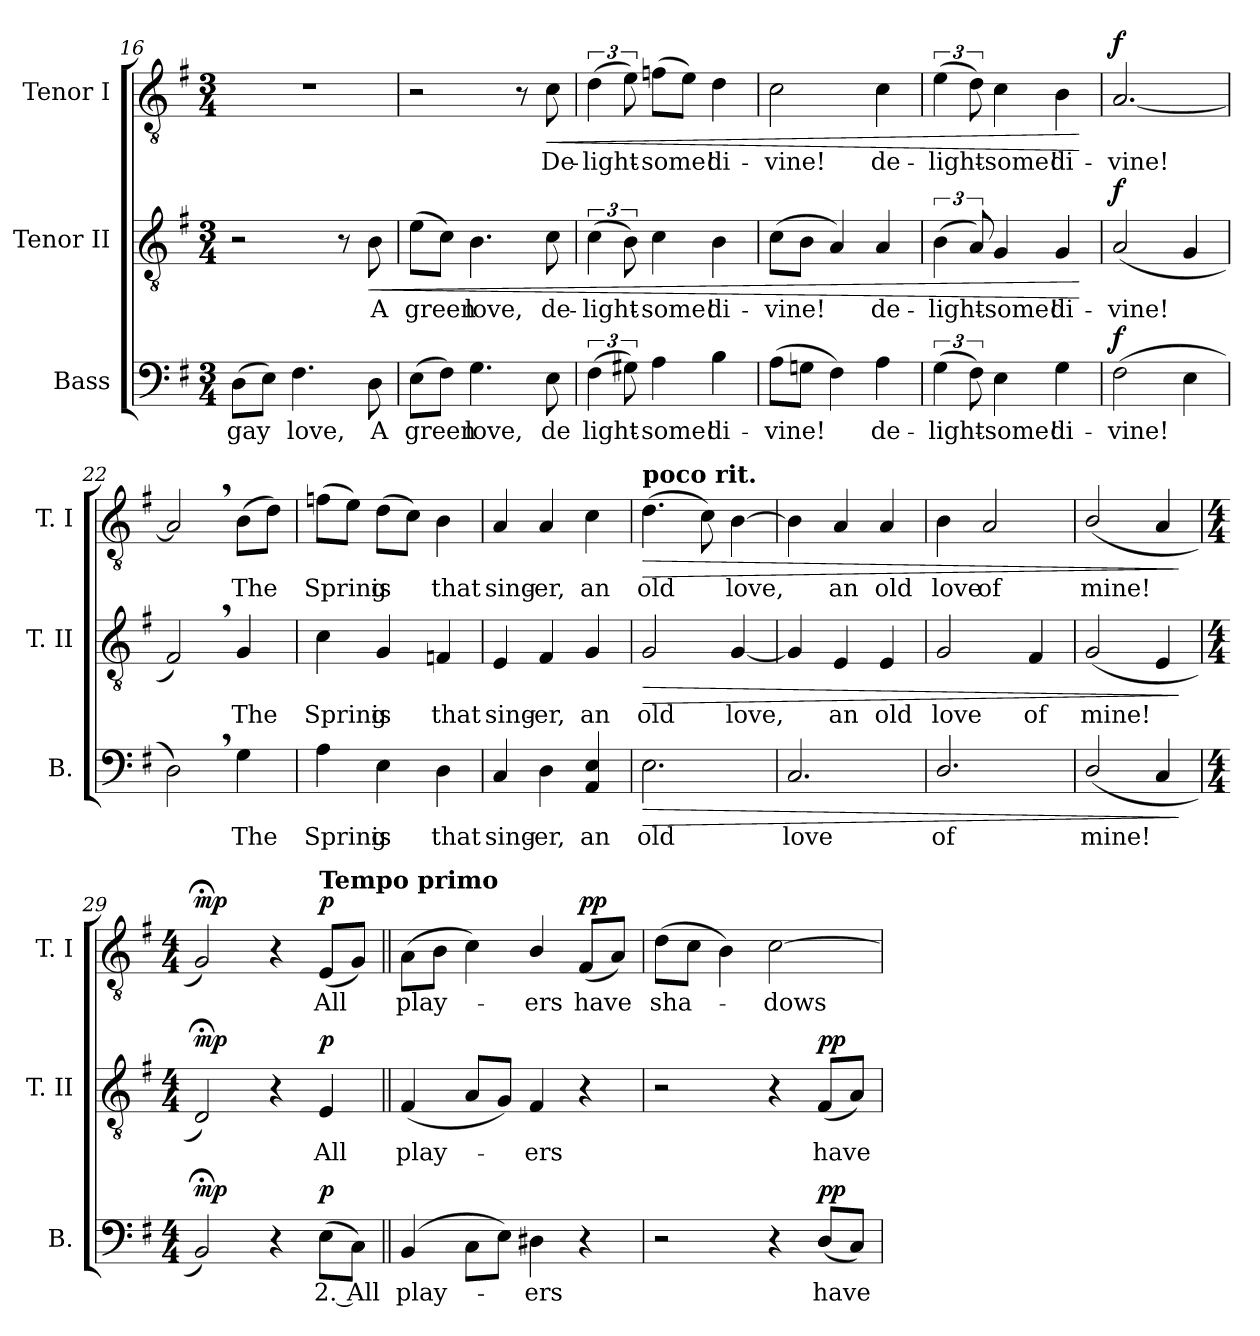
**kern	**text	**dynam	**kern	**text	**dynam	**kern	**text	**dynam
*part3	*part3	*part3	*part2	*part2	*part2	*part1	*part1	*part1
*staff3	*staff3	*staff3	*staff2	*staff2	*staff2	*staff1	*staff1	*staff1
*I"Bass	*	*	*I"Tenor II	*	*	*I"Tenor I	*	*
*I'B.	*	*	*I'T. II	*	*	*I'T. I	*	*
*clefF4	*	*	*clefGv2	*	*	*clefGv2	*	*
*k[f#]	*	*	*k[f#]	*	*	*k[f#]	*	*
*M3/4	*	*	*M3/4	*	*	*M3/4	*	*
=16	=16	=16	=16	=16	=16	=16	=16	=16
!	!LO:LY:b	!	!	!	!	!	!	!
(>8D\L	gay	.	2r	.	.	2.r	.	.
8E\J)	.	.	.	.	.	.	.	.
!	!LO:LY:b	!	!	!	!	!	!	!
4.F#\	love,	.	.	.	.	.	.	.
.	.	.	8r	.	.	.	.	.
!	!LO:LY:b	!	!	!LO:LY:b	!LO:HP:b	!	!	!
8D\	A	.	8B\	A	<	.	.	.
=17	=17	=17	=17	=17	=17	=17	=17	=17
!	!LO:LY:b	!	!	!LO:LY:b	!	!	!	!
(>8E\L	green	.	(>8e\L	green	.	2r	.	.
8F#\J)	.	.	8c\J)	.	.	.	.	.
!	!LO:LY:b	!	!	!LO:LY:b	!	!	!	!
4.G\	love,	.	4.B\	love,	.	.	.	.
.	.	.	.	.	.	8r	.	.
!	!LO:LY:b	!	!	!LO:LY:b	!	!	!LO:LY:b	!LO:HP:b
8E\	de	.	8c\	de-	.	8c\	De-	<
=18	=18	=18	=18	=18	=18	=18	=18	=18
!	!LO:LY:b	!	!	!LO:LY:b	!	!	!LO:LY:b	!
(>6F#\	light-	.	(>6c\	light-	.	(>6d\	-light-	.
12G#X\)	.	.	12B\)	.	.	12e\)	.	.
!	!LO:LY:b	!	!	!LO:LY:b	!	!	!LO:LY:b	!
4A\	-some!	.	4c\	-some!	.	(>8fn\L	-some!	.
.	.	.	.	.	.	8e\J)	.	.
!	!LO:LY:b	!	!	!LO:LY:b	!	!	!LO:LY:b	!
4B\	di-	.	4B\	di-	.	4d\	di-	.
=19	=19	=19	=19	=19	=19	=19	=19	=19
!	!LO:LY:b	!	!	!LO:LY:b	!	!	!LO:LY:b	!
(>8A\L	-vine!	.	(>8c\L	-vine!	.	2c\	-vine!	.
8Gni\J	.	.	8B\J	.	.	.	.	.
4F#i\)	.	.	4A/)	.	.	.	.	.
!	!LO:LY:b	!	!	!LO:LY:b	!	!	!LO:LY:b	!
4A\	de-	.	4A/	de-	.	4c\	de-	.
=20	=20	=20	=20	=20	=20	=20	=20	=20
!	!LO:LY:b	!	!	!LO:LY:b	!	!	!LO:LY:b	!
(>6G\	-light-	.	(>6B\	-light-	.	(>6e\	-light-	.
12F#\)	.	.	12A/)	.	.	12d\)	.	.
!	!LO:LY:b	!	!	!LO:LY:b	!	!	!LO:LY:b	!
4E\	-some!	.	4G/	-some!	.	4c\	-some!	.
!	!LO:LY:b	!	!	!LO:LY:b	!	!	!LO:LY:b	!
4G\	di-	.	4G/	di-	.	4B\	di-	.
.	.	.	.	.	[	.	.	[
=21	=21	=21	=21	=21	=21	=21	=21	=21
!	!LO:LY:b	!LO:DY:b	!	!LO:LY:b	!LO:DY:b	!	!LO:LY:b	!LO:DY:b
(>2F#\	-vine!	f	(<2A/	-vine!	f	[2.A/	-vine!	f
4E\	.	.	4G/	.	.	.	.	.
=22	=22	=22	=22	=22	=22	=22	=22	=22
2D,\)	.	.	2F#,/)	.	.	2A,/]	.	.
!	!LO:LY:b	!	!	!LO:LY:b	!	!	!LO:LY:b	!
4G\	The	.	4G/	The	.	(>8B\L	The	.
.	.	.	.	.	.	8d\J)	.	.
=23	=23	=23	=23	=23	=23	=23	=23	=23
!	!LO:LY:b	!	!	!LO:LY:b	!	!	!LO:LY:b	!
4A\	Spring	.	4c\	Spring	.	(>8fn\L	Spring	.
.	.	.	.	.	.	8e\J)	.	.
!	!LO:LY:b	!	!	!LO:LY:b	!	!	!LO:LY:b	!
4E\	is	.	4G/	is	.	(>8d\L	is	.
.	.	.	.	.	.	8c\J)	.	.
!	!LO:LY:b	!	!	!LO:LY:b	!	!	!LO:LY:b	!
4D\	that	.	4Fn/	that	.	4B\	that	.
!!LO:PB:g=z
=24	=24	=24	=24	=24	=24	=24	=24	=24
!	!LO:LY:b	!	!	!LO:LY:b	!	!	!LO:LY:b	!
4C/	sing-	.	4E/	sing-	.	4A/	sing-	.
!	!LO:LY:b	!	!	!LO:LY:b	!	!	!LO:LY:b	!
4D\	-er,	.	4F#/	-er,	.	4A/	-er,	.
!	!LO:LY:b	!	!	!LO:LY:b	!	!	!LO:LY:b	!
4AA/ 4E/	an	.	4G/	an	.	4c\	an	.
=25	=25	=25	=25	=25	=25	=25	=25	=25
*	*	*	*	*	*	*MM102	*	*
!	!	!	!	!	!	!LO:TX:B:t=poco rit.	!	!
!	!LO:LY:b	!LO:HP:b	!	!LO:LY:b	!LO:HP:b	!	!LO:LY:b	!LO:HP:b
2.E\	old	>	2G/	old	>	(>4.d\	old	>
.	.	.	.	.	.	8c\)	.	.
!	!	!	!	!LO:LY:b	!	!	!LO:LY:b	!
.	.	.	[4G/	love,	.	[4B\	love,	.
=26	=26	=26	=26	=26	=26	=26	=26	=26
*	*	*	*	*	*	*MM99	*	*
!	!LO:LY:b	!	!	!	!	!	!	!
2.C/	love	.	4G/]	.	.	4B\]	.	.
!	!	!	!	!LO:LY:b	!	!	!LO:LY:b	!
.	.	.	4E/	an	.	4A/	an	.
!	!	!	!	!LO:LY:b	!	!	!LO:LY:b	!
.	.	.	4E/	old	.	4A/	old	.
=27	=27	=27	=27	=27	=27	=27	=27	=27
*	*	*	*	*	*	*MM96	*	*
!	!LO:LY:b	!	!	!LO:LY:b	!	!	!LO:LY:b	!
2.D/	of	.	2G/	love	.	4B\	love	.
!	!	!	!	!	!	!	!LO:LY:b	!
.	.	.	.	.	.	2A/	of	.
!	!	!	!	!LO:LY:b	!	!	!	!
.	.	.	4F#/	of	.	.	.	.
=28	=28	=28	=28	=28	=28	=28	=28	=28
*	*	*	*	*	*	*MM93	*	*
!	!LO:LY:b	!	!	!LO:LY:b	!	!	!LO:LY:b	!
(<2D/	mine!	.	(<2G/	mine!	.	(<2B/	mine!	.
4C/	.	.	4E/	.	.	4A/	.	.
.	.	]	.	.	]	.	.	]
=29	=29	=29	=29	=29	=29	=29	=29	=29
*M4/4	*	*	*M4/4	*	*	*M4/4	*	*
!	!	!LO:DY:b	!	!	!LO:DY:b	!	!	!LO:DY:b
2BB;</)	.	mp	2D;</)	.	mp	2G;</)	.	mp
4r	.	.	4r	.	.	4r	.	.
*	*	*	*	*	*	*MM75	*	*
!	!	!	!	!	!	!LO:TX:a:B:t=Tempo primo	!	!
!	!LO:LY:b	!LO:DY:b	!	!LO:LY:b	!LO:DY:b	!	!LO:LY:b	!LO:DY:b
(>8E\L	2. All	p	4E/	All	p	(<8E/L	All	p
8C\J)	.	.	.	.	.	8G/J)	.	.
=30||	=30||	=30||	=30||	=30||	=30||	=30||	=30||	=30||
!	!LO:LY:b	!	!	!LO:LY:b	!	!	!LO:LY:b	!
(>4BB/	play-	.	(<4F#/	play-	.	(>8A\L	play-	.
.	.	.	.	.	.	8B\J	.	.
8C\L	.	.	8A/L	.	.	4c\)	.	.
8E\J)	.	.	8G/J)	.	.	.	.	.
!	!LO:LY:b	!	!	!LO:LY:b	!	!	!LO:LY:b	!
4D#X\	-ers	.	4F#/	-ers	.	4B/	-ers	.
!	!	!	!	!	!	!	!LO:LY:b	!LO:DY:b
4r	.	.	4r	.	.	(<8F#/L	have	pp
.	.	.	.	.	.	8A/J)	.	.
=31	=31	=31	=31	=31	=31	=31	=31	=31
!	!	!	!	!	!	!	!LO:LY:b	!
2r	.	.	2r	.	.	(>8d\L	sha-	.
.	.	.	.	.	.	8c\J	.	.
.	.	.	.	.	.	4B\)	.	.
!	!	!	!	!	!	!	!LO:LY:b	!
4r	.	.	4r	.	.	[2c\	-dows	.
!	!LO:LY:b	!LO:DY:b	!	!LO:LY:b	!LO:DY:b	!	!	!
(<8D/L	have	pp	(<8F#/L	have	pp	.	.	.
8C/J)	.	.	8A/J)	.	.	.	.	.
=	=	=	=	=	=	=	=	=
*-	*-	*-	*-	*-	*-	*-	*-	*-
